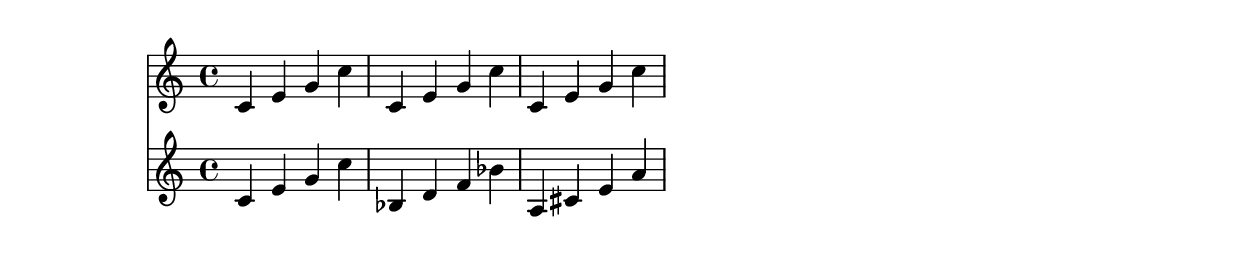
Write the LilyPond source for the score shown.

%% http://lsr.dsi.unimi.it/LSR/Item?id=697
%% see also http://lilypond.1069038.n5.nabble.com/LSR-v2-18-quot-Normalized-transposition-quot-does-not-compile-tc159368.html

%LSR contributed by Jay Anderson http://lists.gnu.org/archive/html/lilypond-user/2008-06/msg00426.html
%% see upraded version by David Kastrup on Feb. 15, 2014.
%% "it might be worth just using quoted music for that: it automatically transforms itself into concert pitch."

#(define (adjust-note mus key currkey)
 (cond ((eq? (ly:music-property mus 'name) 'NoteEvent)
         (ly:music-transpose mus (car currkey)))
       ((and
          (eq? (ly:music-property mus 'name) 'PropertySet)
          (eq? (ly:music-property mus 'symbol) 'instrumentTransposition))
         (set-car! currkey (ly:music-property mus 'value))
         (ly:music-set-property! mus 'value (ly:make-pitch 0 0 0))
         mus)
       (else mus)))

normalizeTransposition =
#(define-music-function (parser location key music) (ly:pitch? ly:music?)
 (ly:music-transpose
   (let ((currkey (list (ly:make-pitch 0 0 0))))
     (music-map (lambda (x) (adjust-note x key currkey)) music))
   (ly:pitch-negate key)))

music = \relative c' {
 \time 4/4
 \transposition f
 c e g c |
 \transposition ees
 c, e g c |
 \transposition d
 c, e g c |
}

\score {
 <<
   \new Staff {
     \music
   }
   \new Staff {
     \normalizeTransposition f \music
   }
 >>
 \layout {}
 \midi {}
}
